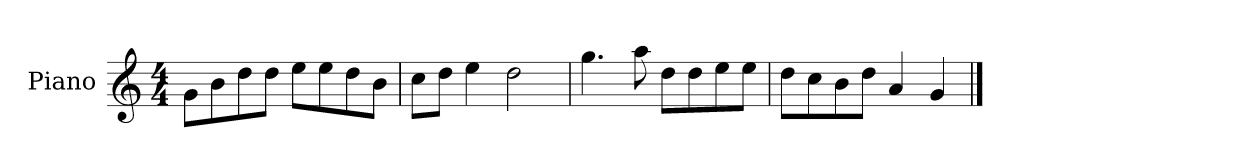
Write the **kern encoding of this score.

**kern
*part1
*staff1
*I"Piano
*I'P-no
*clefG2
*k[]
*M4/4
*MM90
=1
8g\L
8b\
8dd\
8dd\J
8ee\L
8ee\
8dd\
8b\J
=2
8cc\L
8dd\J
4ee\
2dd\
=3
4.gg\
8aa\
8dd\L
8dd\
8ee\
8ee\J
=4
8dd\L
8cc\
8b\
8dd\J
4a/
4g/
==
*-
